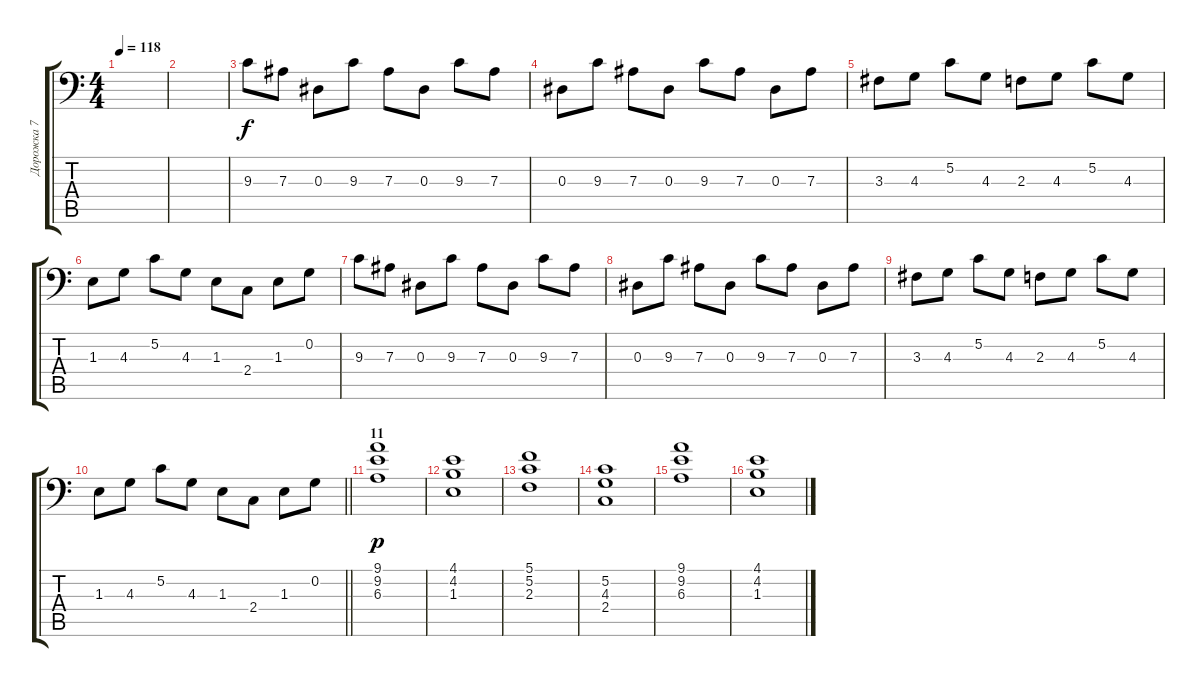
\track ("Дорожка 7" "Дорожка 7") {instrument stringensemble1}
\staff {score tabs}
\tuning (C4 G3 Eb3 Bb2 F2 Bb1) {hide}
\ts (4 4)
\tempo 118
\clef f4
\ks c
|
|
9.3.8 7.3.8 0.3.8 9.3.8 7.3.8 0.3.8 9.3.8 7.3.8 |
0.3.8 9.3.8 7.3.8 0.3.8 9.3.8 7.3.8 0.3.8 7.3.8 |
3.3.8 4.3.8 5.2.8 4.3.8 2.3.8 4.3.8 5.2.8 4.3.8 |
1.3.8 4.3.8 5.2.8 4.3.8 1.3.8 2.4.8 1.3.8 0.2.8 |
9.3.8 7.3.8 0.3.8 9.3.8 7.3.8 0.3.8 9.3.8 7.3.8 |
0.3.8 9.3.8 7.3.8 0.3.8 9.3.8 7.3.8 0.3.8 7.3.8 |
3.3.8 4.3.8 5.2.8 4.3.8 2.3.8 4.3.8 5.2.8 4.3.8 |
\barLineRight lightlight
1.3.8 4.3.8 5.2.8 4.3.8 1.3.8 2.4.8 1.3.8 0.2.8 |
\section ("" "11")
(9.1 9.2 6.3).1{dy p} |
(4.1 4.2 1.3).1 |
(5.1 5.2 2.3).1 |
(5.2 4.3 2.4).1 |
(9.1 9.2 6.3).1 |
(4.1 4.2 1.3).1
